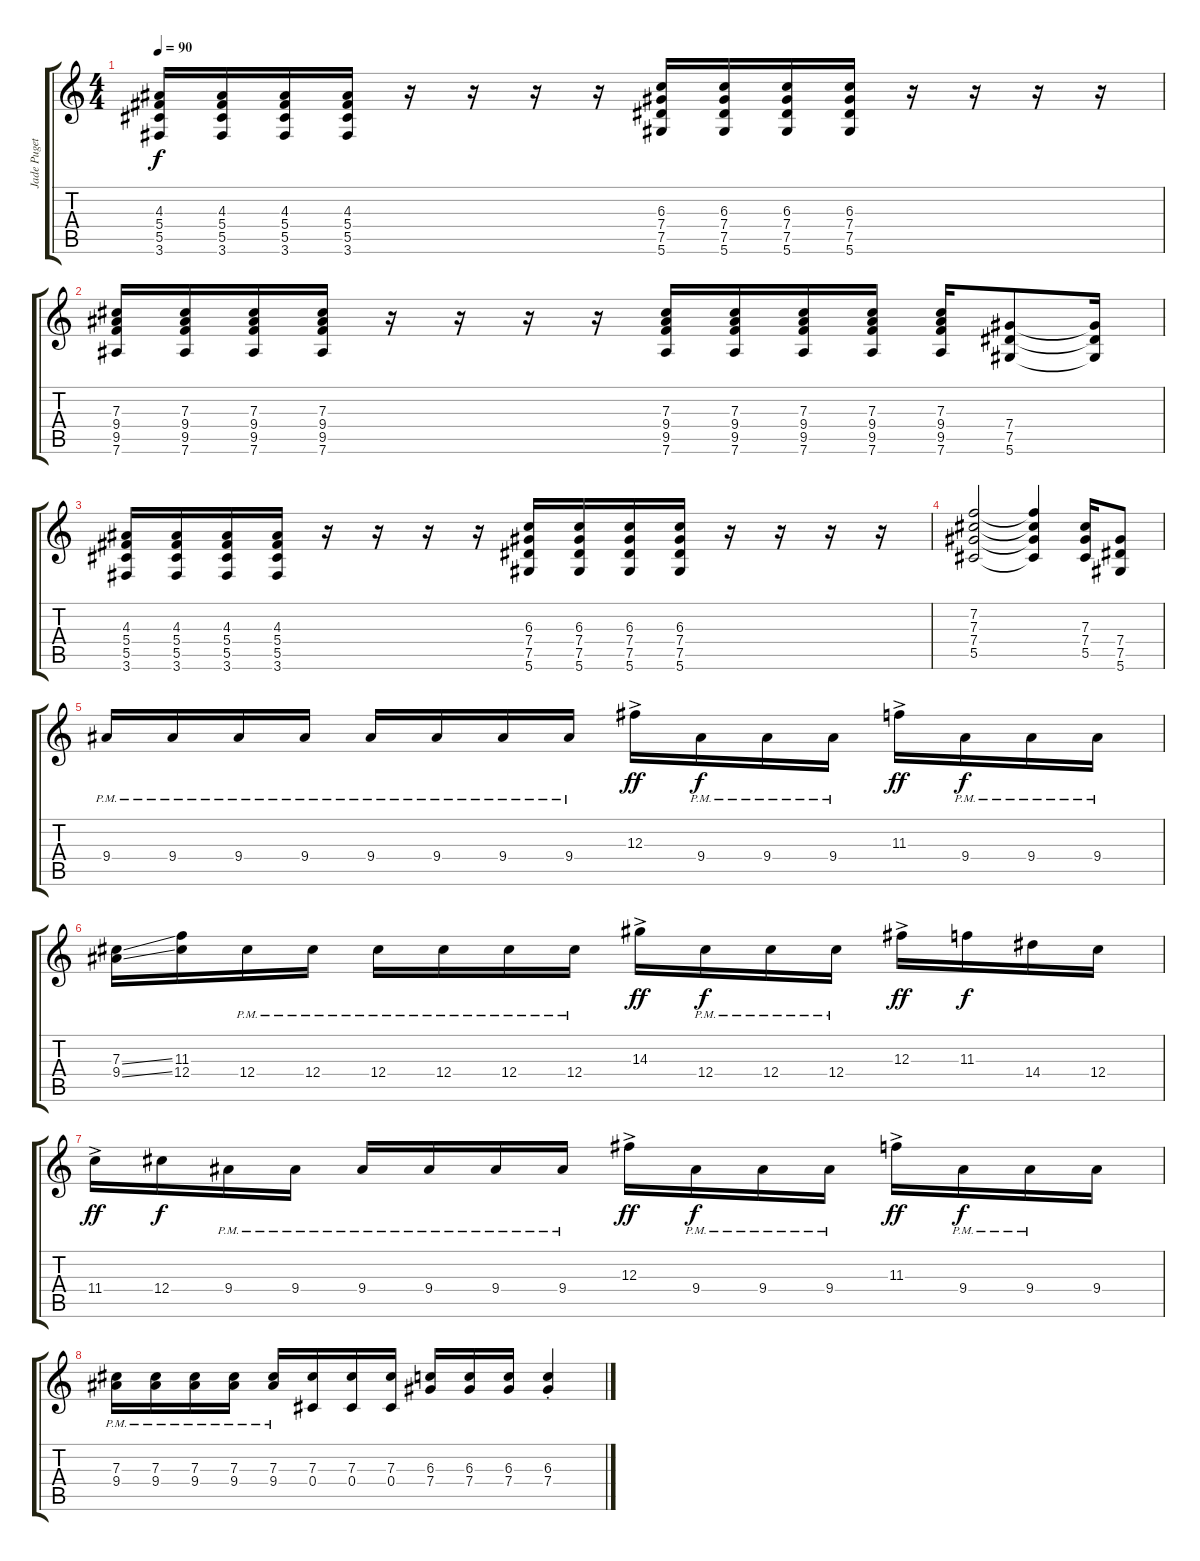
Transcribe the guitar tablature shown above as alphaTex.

\track ("Jade Puget" "Jade Puget") {instrument overdrivenguitar}
\staff {score tabs}
\tuning (Eb4 Bb3 Gb3 Db3 Ab2 Eb2) {hide}
\ts (4 4)
\tempo 90
\clef g2
\ks c
(4.3 5.4 5.5 3.6).16{dy f} (4.3 5.4 5.5 3.6).16 (4.3 5.4 5.5 3.6).16 (4.3 5.4 5.5 3.6).16 r.16 r.16 r.16 r.16 (6.3 7.4 7.5 5.6).16 (6.3 7.4 7.5 5.6).16 (6.3 7.4 7.5 5.6).16 (6.3 7.4 7.5 5.6).16 r.16 r.16 r.16 r.16 |
(7.3 9.4 9.5 7.6).16 (7.3 9.4 9.5 7.6).16 (7.3 9.4 9.5 7.6).16 (7.3 9.4 9.5 7.6).16 r.16 r.16 r.16 r.16 (7.3 9.4 9.5 7.6).16 (7.3 9.4 9.5 7.6).16 (7.3 9.4 9.5 7.6).16 (7.3 9.4 9.5 7.6).16 (7.3 9.4 9.5 7.6).16 (7.4 7.5 5.6).8 (7.4{t} 7.5{t} 5.6{t}).16 |
(4.3 5.4 5.5 3.6).16 (4.3 5.4 5.5 3.6).16 (4.3 5.4 5.5 3.6).16 (4.3 5.4 5.5 3.6).16 r.16 r.16 r.16 r.16 (6.3 7.4 7.5 5.6).16 (6.3 7.4 7.5 5.6).16 (6.3 7.4 7.5 5.6).16 (6.3 7.4 7.5 5.6).16 r.16 r.16 r.16 r.16 |
(7.2 7.3 7.4 5.5).2 (7.2{t} 7.3{t} 7.4{t} 5.5{t}).4 (7.3 7.4 5.5).16 (7.4 7.5 5.6).8 |
9.4{pm}.16 9.4{pm}.16 9.4{pm}.16 9.4{pm}.16 9.4{pm}.16 9.4{pm}.16 9.4{pm}.16 9.4{pm}.16 12.3{ac}.16{dy ff} 9.4{pm}.16{dy f} 9.4{pm}.16 9.4{pm}.16 11.3{ac}.16{dy ff} 9.4{pm}.16{dy f} 9.4{pm}.16 9.4{pm}.16 |
(7.3{ss} 9.4{ss}).16 (11.3 12.4).16 12.4{pm}.16 12.4{pm}.16 12.4{pm}.16 12.4{pm}.16 12.4{pm}.16 12.4{pm}.16 14.3{ac}.16{dy ff} 12.4{pm}.16{dy f} 12.4{pm}.16 12.4{pm}.16 12.3{ac}.16{dy ff} 11.3.16{dy f} 14.4.16 12.4.16 |
11.4{ac}.16{dy ff} 12.4.16{dy f} 9.4{pm}.16 9.4{pm}.16 9.4{pm}.16 9.4{pm}.16 9.4{pm}.16 9.4{pm}.16 12.3{ac}.16{dy ff} 9.4{pm}.16{dy f} 9.4{pm}.16 9.4{pm}.16 11.3{ac}.16{dy ff} 9.4{pm}.16{dy f} 9.4{pm}.16 9.4.16 |
(7.3{pm} 9.4{pm}).16 (7.3{pm} 9.4{pm}).16 (7.3{pm} 9.4{pm}).16 (7.3{pm} 9.4{pm}).16 (7.3{pm} 9.4{pm}).16 (7.3 0.4).16 (7.3 0.4).16 (7.3 0.4).16 (6.3 7.4).16 (6.3 7.4).16 (6.3 7.4).16 (6.3{st} 7.4).4
